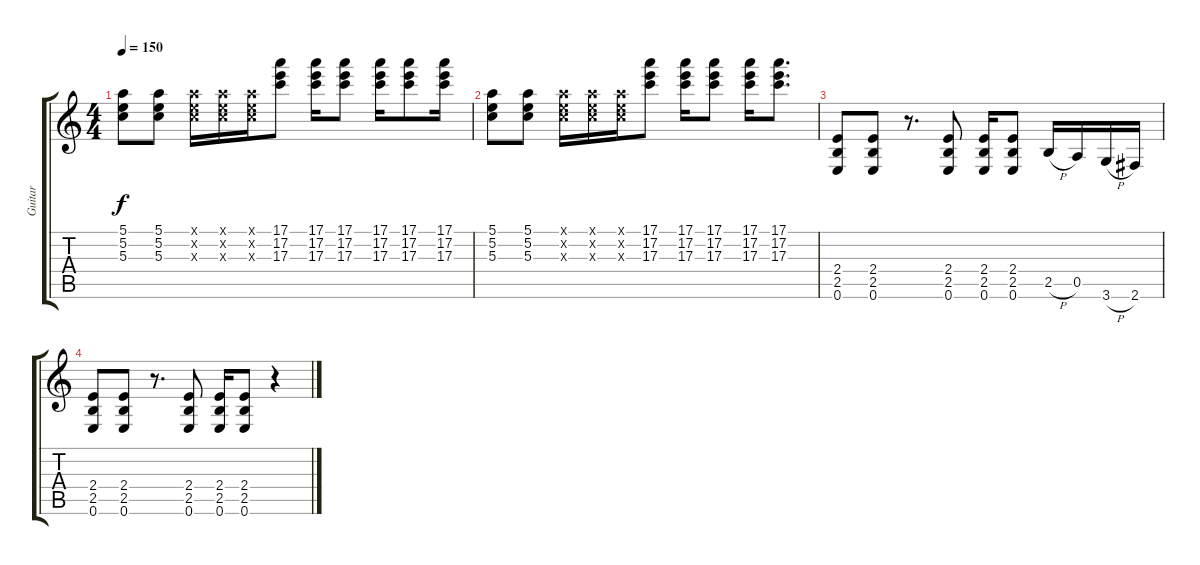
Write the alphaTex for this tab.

\track ("Guitar" "Guitar") {instrument electricguitarclean}
\staff {score tabs}
\tuning (E4 B3 G3 D3 A2 E2) {hide}
\ts (4 4)
\tempo 150
\clef g2
\ks c
(5.1 5.2 5.3).8{dy f} (5.1 5.2 5.3).8 (5.1{x} 5.2{x} 5.3{x}).16 (5.1{x} 5.2{x} 5.3{x}).16 (5.1{x} 5.2{x} 5.3{x}).16 (17.1 17.2 17.3).8 (17.1 17.2 17.3).16 (17.1 17.2 17.3).8 (17.1 17.2 17.3).16 (17.1 17.2 17.3).8 (17.1 17.2 17.3).16 |
(5.1 5.2 5.3).8 (5.1 5.2 5.3).8 (5.1{x} 5.2{x} 5.3{x}).16 (5.1{x} 5.2{x} 5.3{x}).16 (5.1{x} 5.2{x} 5.3{x}).16 (17.1 17.2 17.3).8 (17.1 17.2 17.3).16 (17.1 17.2 17.3).8 (17.1 17.2 17.3).16 (17.1 17.2 17.3).8{d} |
(2.4 2.5 0.6).8 (2.4 2.5 0.6).8 r.8{d} (2.4 2.5 0.6).8 (2.4 2.5 0.6).16 (2.4 2.5 0.6).8 2.5{h}.16 0.5.16 3.6{h}.16 2.6.16 |
(2.4 2.5 0.6).8 (2.4 2.5 0.6).8 r.8{d} (2.4 2.5 0.6).8 (2.4 2.5 0.6).16 (2.4 2.5 0.6).8 r.4
